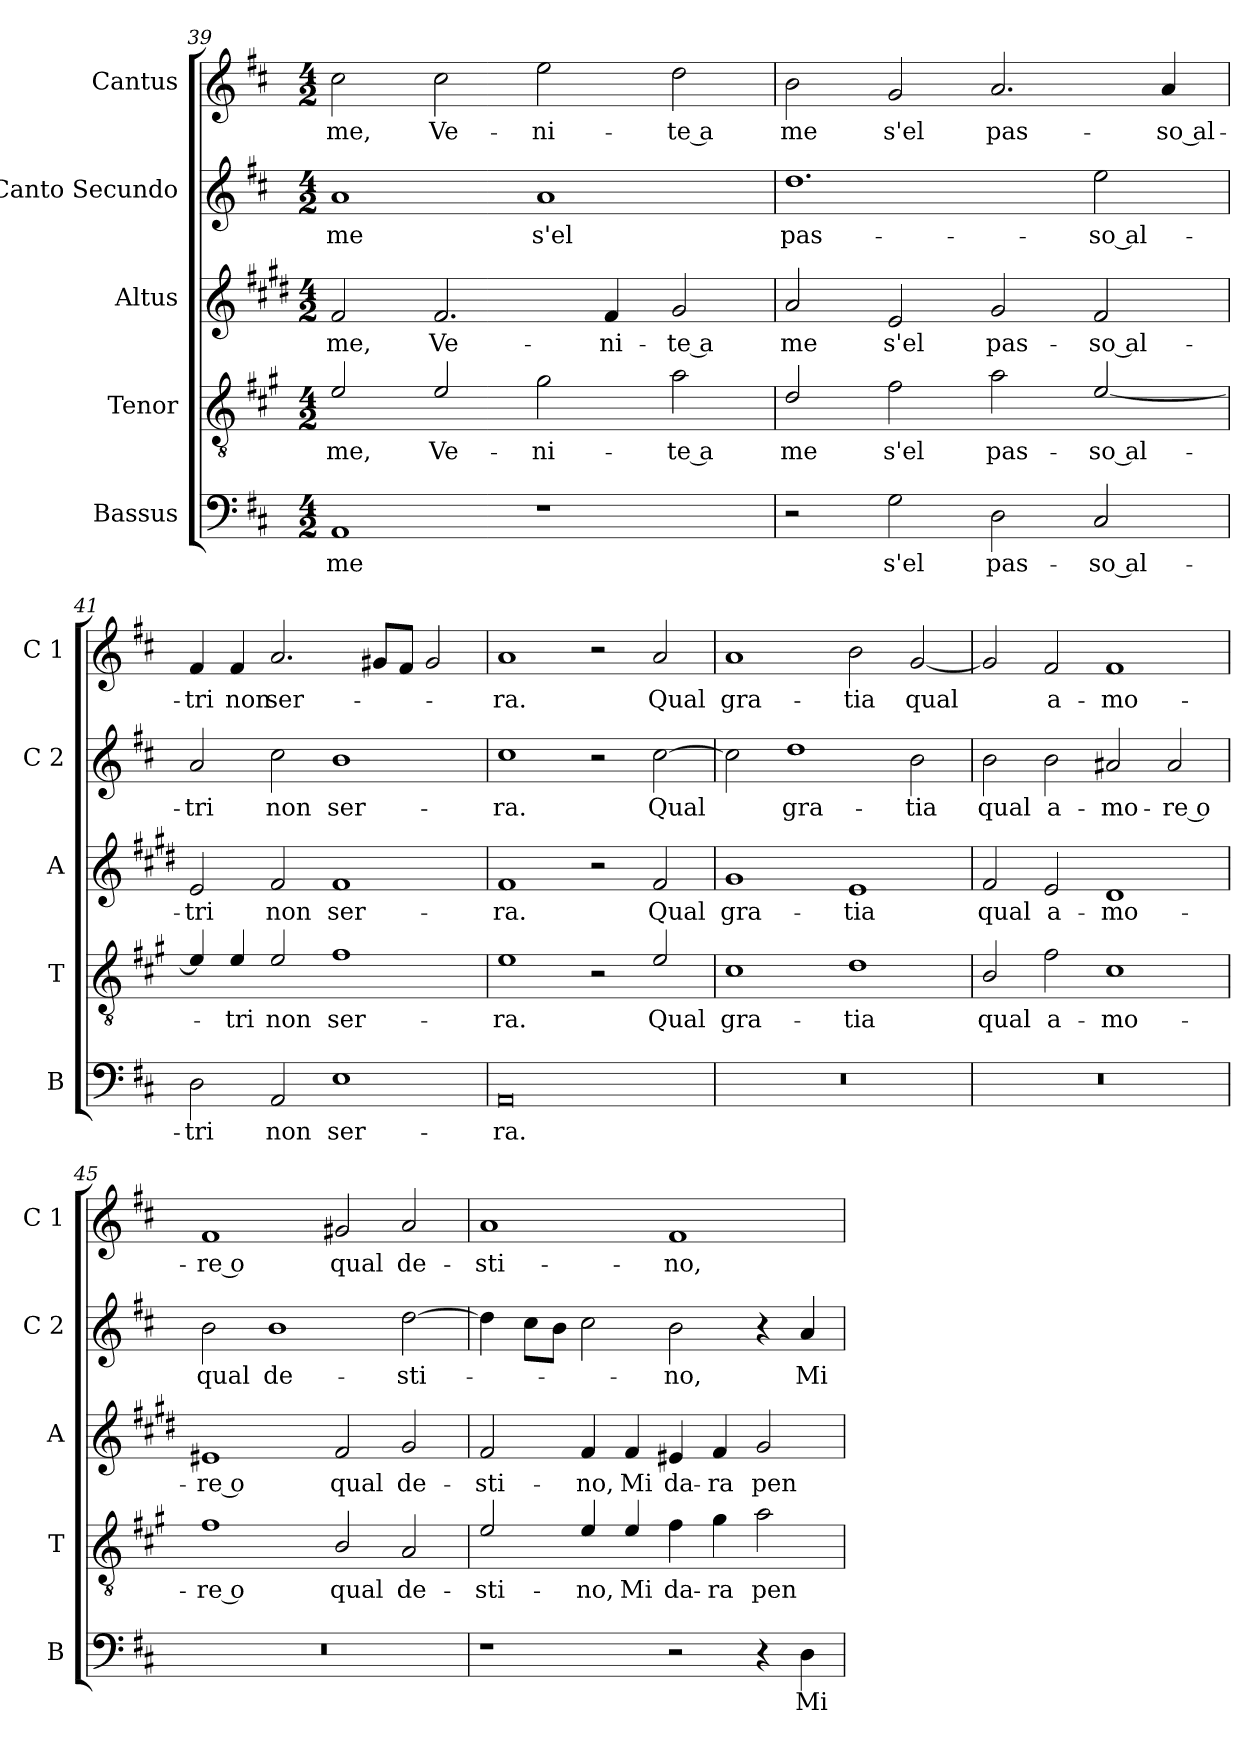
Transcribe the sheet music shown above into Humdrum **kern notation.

**kern	**text	**kern	**text	**kern	**text	**kern	**text	**kern	**text
*part5	*part5	*part4	*part4	*part3	*part3	*part2	*part2	*part1	*part1
*staff5	*staff5	*staff4	*staff4	*staff3	*staff3	*staff2	*staff2	*staff1	*staff1
*I"Bassus	*	*I"Tenor	*	*I"Altus	*	*I"Canto Secundo	*	*I"Cantus	*
*I'B	*	*I'T	*	*I'A	*	*I'C 2	*	*I'C 1	*
!!LO:LB:g=z
*clefF4	*	*clefGv2	*	*clefG2	*	*clefG2	*	*clefG2	*
*	*	*ITrd4c7	*	*ITrd1c2	*	*	*	*	*
*k[f#c#]	*	*k[f#c#]	*	*k[f#c#]	*	*k[f#c#]	*	*k[f#c#]	*
*D:	*	*D:	*	*D:	*	*D:	*	*D:	*
*M4/2	*	*M4/2	*	*M4/2	*	*M4/2	*	*M4/2	*
=39	=39	=39	=39	=39	=39	=39	=39	=39	=39
!	!LO:LY:b	!	!LO:LY:b	!	!LO:LY:b	!	!LO:LY:b	!	!LO:LY:b
1AA	me	2A/	me,	2e/	me,	1a	me	2cc#\	me,
!	!	!	!LO:LY:b	!	!LO:LY:b	!	!	!	!LO:LY:b
.	.	2A/	Ve-	2.e/	Ve-	.	.	2cc#\	Ve-
!	!	!	!LO:LY:b	!	!	!	!LO:LY:b	!	!LO:LY:b
1r	.	2c#\	-ni-	.	.	1a	s'el	2ee\	-ni-
!	!	!	!	!	!LO:LY:b	!	!	!	!
.	.	.	.	4e/	-ni-	.	.	.	.
!	!	!	!LO:LY:b	!	!LO:LY:b	!	!	!	!LO:LY:b
.	.	2d\	-te a	2f#/	-te a	.	.	2dd\	-te a
=40	=40	=40	=40	=40	=40	=40	=40	=40	=40
!	!	!	!LO:LY:b	!	!LO:LY:b	!	!LO:LY:b	!	!LO:LY:b
2r	.	2G/	me	2g/	me	1.dd	pas-	2b\	me
!	!LO:LY:b	!	!LO:LY:b	!	!LO:LY:b	!	!	!	!LO:LY:b
2G\	s'el	2B\	s'el	2d/	s'el	.	.	2g/	s'el
!	!LO:LY:b	!	!LO:LY:b	!	!LO:LY:b	!	!	!	!LO:LY:b
2D\	pas-	2d\	pas-	2f#/	pas-	.	.	2.a/	pas-
!	!LO:LY:b	!	!LO:LY:b	!	!LO:LY:b	!	!LO:LY:b	!	!
2C#/	-so al-	[2A/	-so al-	2e/	-so al-	2ee\	-so al-	.	.
!	!	!	!	!	!	!	!	!	!LO:LY:b
.	.	.	.	.	.	.	.	4a/	-so al-
=41	=41	=41	=41	=41	=41	=41	=41	=41	=41
!	!LO:LY:b	!	!	!	!LO:LY:b	!	!LO:LY:b	!	!LO:LY:b
2D\	-tri	4A/]	.	2d/	-tri	2a/	-tri	4f#/	-tri
!	!	!	!LO:LY:b	!	!	!	!	!	!LO:LY:b
.	.	4A/	-tri	.	.	.	.	4f#/	non
!	!LO:LY:b	!	!LO:LY:b	!	!LO:LY:b	!	!LO:LY:b	!	!LO:LY:b
2AA/	non	2A/	non	2e/	non	2cc#\	non	2.a/	ser-
!	!LO:LY:b	!	!LO:LY:b	!	!LO:LY:b	!	!LO:LY:b	!	!
1E	ser-	1B	ser-	1e	ser-	1b	ser-	.	.
.	.	.	.	.	.	.	.	8g#X/L	.
.	.	.	.	.	.	.	.	8f#/J	.
.	.	.	.	.	.	.	.	2g#/	.
=42	=42	=42	=42	=42	=42	=42	=42	=42	=42
!	!LO:LY:b	!	!LO:LY:b	!	!LO:LY:b	!	!LO:LY:b	!	!LO:LY:b
0AA	-ra.	1A	-ra.	1e	-ra.	1cc#	-ra.	1a	-ra.
.	.	2r	.	2r	.	2r	.	2r	.
!	!	!	!LO:LY:b	!	!LO:LY:b	!	!LO:LY:b	!	!LO:LY:b
.	.	2A/	Qual	2e/	Qual	[2cc#\	Qual	2a/	Qual
=43	=43	=43	=43	=43	=43	=43	=43	=43	=43
!	!	!	!LO:LY:b	!	!LO:LY:b	!	!	!	!LO:LY:b
0r	.	1F#	gra-	1f#	gra-	2cc#\]	.	1a	gra-
!	!	!	!	!	!	!	!LO:LY:b	!	!
.	.	.	.	.	.	1dd	gra-	.	.
!	!	!	!LO:LY:b	!	!LO:LY:b	!	!	!	!LO:LY:b
.	.	1G	-tia	1d	-tia	.	.	2b\	-tia
!	!	!	!	!	!	!	!LO:LY:b	!	!LO:LY:b
.	.	.	.	.	.	2b\	-tia	[2g/	qual
!!LO:PB:g=z
=44	=44	=44	=44	=44	=44	=44	=44	=44	=44
!	!	!	!LO:LY:b	!	!LO:LY:b	!	!LO:LY:b	!	!
0r	.	2E/	qual	2e/	qual	2b\	qual	2g/]	.
!	!	!	!LO:LY:b	!	!LO:LY:b	!	!LO:LY:b	!	!LO:LY:b
.	.	2B\	a-	2d/	a-	2b\	a-	2f#/	a-
!	!	!	!LO:LY:b	!	!LO:LY:b	!	!LO:LY:b	!	!LO:LY:b
.	.	1F#	-mo-	1c#	-mo-	2a#X/	-mo-	1f#	-mo-
!	!	!	!	!	!	!	!LO:LY:b	!	!
.	.	.	.	.	.	2a#/	-re o	.	.
=45	=45	=45	=45	=45	=45	=45	=45	=45	=45
!	!	!	!LO:LY:b	!	!LO:LY:b	!	!LO:LY:b	!	!LO:LY:b
0r	.	1B	-re o	1d#X	-re o	2b\	qual	1f#	-re o
!	!	!	!	!	!	!	!LO:LY:b	!	!
.	.	.	.	.	.	1b	de-	.	.
!	!	!	!LO:LY:b	!	!LO:LY:b	!	!	!	!LO:LY:b
.	.	2E/	qual	2e/	qual	.	.	2g#X/	qual
!	!	!	!LO:LY:b	!	!LO:LY:b	!	!LO:LY:b	!	!LO:LY:b
.	.	2D/	de-	2f#/	de-	[2dd\	-sti-	2a/	de-
=46	=46	=46	=46	=46	=46	=46	=46	=46	=46
!	!	!	!LO:LY:b	!	!LO:LY:b	!	!	!	!LO:LY:b
1r	.	2A/	-sti-	2e/	-sti-	4dd\]	.	1a	-sti-
.	.	.	.	.	.	8cc#\L	.	.	.
.	.	.	.	.	.	8b\J	.	.	.
!	!	!	!LO:LY:b	!	!LO:LY:b	!	!	!	!
.	.	4A/	-no,	4e/	-no,	2cc#\	.	.	.
!	!	!	!LO:LY:b	!	!LO:LY:b	!	!	!	!
.	.	4A/	Mi	4e/	Mi	.	.	.	.
!	!	!	!LO:LY:b	!	!LO:LY:b	!	!LO:LY:b	!	!LO:LY:b
2r	.	4B\	da-	4d#X/	da-	2b\	-no,	1f#	-no,
!	!	!	!LO:LY:b	!	!LO:LY:b	!	!	!	!
.	.	4c#\	-ra	4e/	-ra	.	.	.	.
!	!	!	!LO:LY:b	!	!LO:LY:b	!	!	!	!
4r	.	2d\	pen-	2f#/	pen-	4r	.	.	.
!	!LO:LY:b	!	!	!	!	!	!LO:LY:b	!	!
4D\	Mi	.	.	.	.	4a/	Mi	.	.
=	=	=	=	=	=	=	=	=	=
*-	*-	*-	*-	*-	*-	*-	*-	*-	*-
